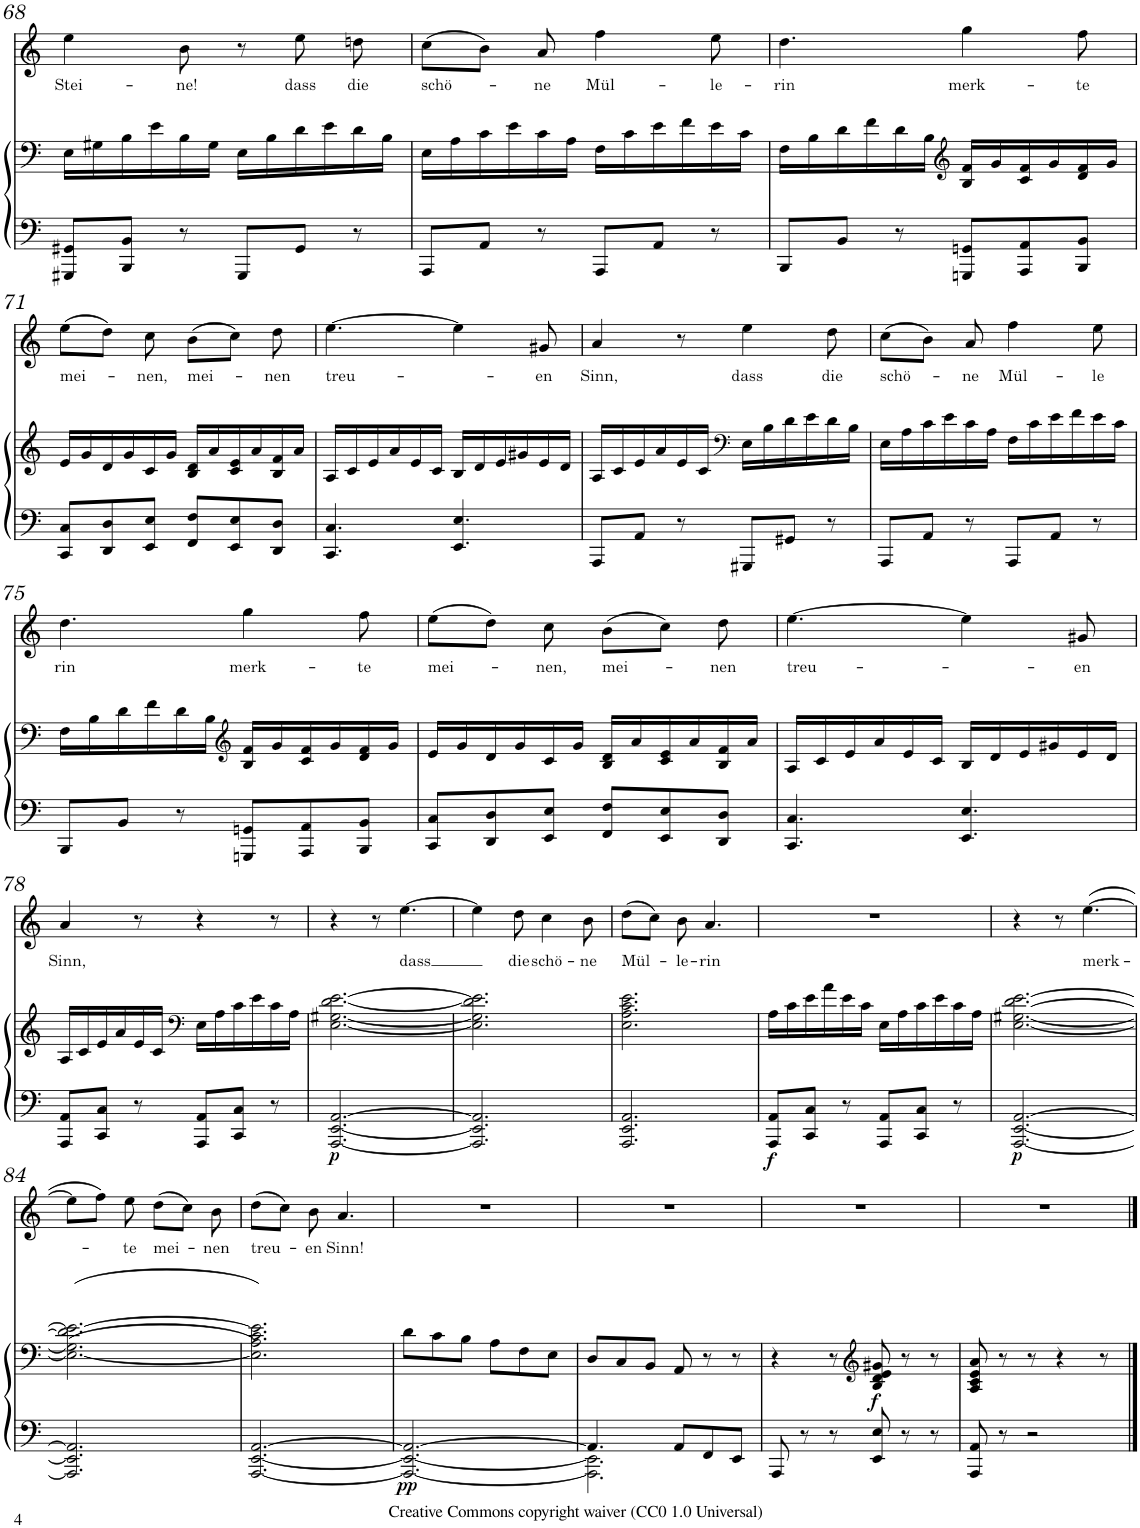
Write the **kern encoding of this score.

**kern	**kern	**dynam	**kern	**text
*part2	*part2	*part2	*part1	*part1
*staff3	*staff2	*staff2/3	*staff1	*staff1
*I"Piano	*	*	*I"Hautbois	*
*I'Pno	*	*	*	*
!!LO:PB:g=z
*clefF4	*clefF4	*	*clefG2	*
*k[]	*k[]	*	*k[]	*
*M6/8	*M6/8	*	*M6/8	*
=68	=68	=68	=68	=68
!	!	!	!	!LO:LY:b
8GGG#X/ 8GG#X/L	16E\LL	.	4ee\	Stei-
.	16G#X\	.	.	.
8BBB/ 8BB/J	16B\	.	.	.
.	16e\	.	.	.
!	!	!	!	!LO:LY:b
8r	16B\	.	8b\	-ne!
.	16G#\JJ	.	.	.
8GGG#/L	16E\LL	.	8r	.
.	16B\	.	.	.
!	!	!	!	!LO:LY:b
8GG#/J	16d\	.	8ee\	dass
.	16e\	.	.	.
!	!	!	!	!LO:LY:b
8r	16d\	.	8ddn\	die
.	16B\JJ	.	.	.
=69	=69	=69	=69	=69
!	!	!	!	!LO:LY:b
8AAA/L	16E\LL	.	(8cc\L	schö-
.	16A\	.	.	.
8AA/J	16c\	.	8b\J)	.
.	16e\	.	.	.
!	!	!	!	!LO:LY:b
8r	16c\	.	8a/	-ne
.	16A\JJ	.	.	.
!	!	!	!	!LO:LY:b
8AAA/L	16F\LL	.	4ff\	Mül-
.	16c\	.	.	.
8AA/J	16e\	.	.	.
.	16f\	.	.	.
!	!	!	!	!LO:LY:b
8r	16e\	.	8ee\	-le-
.	16c\JJ	.	.	.
=70	=70	=70	=70	=70
!	!	!	!	!LO:LY:b
8BBB/L	16F\LL	.	4.dd\	-rin
.	16B\	.	.	.
8BB/J	16d\	.	.	.
.	16f\	.	.	.
8r	16d\	.	.	.
.	16B\JJ	.	.	.
*	*clefG2	*	*	*
!	!	!	!	!LO:LY:b
8GGGn/ 8GGn/L	16B/ 16f/LL	.	4gg\	merk-
.	16g/	.	.	.
8AAA/ 8AA/	16c/ 16f/	.	.	.
.	16g/	.	.	.
!	!	!	!	!LO:LY:b
8BBB/ 8BB/J	16d/ 16f/	.	8ff\	-te
.	16g/JJ	.	.	.
!!LO:LB:g=z
=71	=71	=71	=71	=71
!	!	!	!	!LO:LY:b
8CC/ 8C/L	16e/LL	.	(8ee\L	mei-
.	16g/	.	.	.
8DD/ 8D/	16d/	.	8dd\J)	.
.	16g/	.	.	.
!	!	!	!	!LO:LY:b
8EE/ 8E/J	16c/	.	8cc\	-nen,
.	16g/JJ	.	.	.
!	!	!	!	!LO:LY:b
8FF/ 8F/L	16B/ 16d/LL	.	(8b\L	mei-
.	16a/	.	.	.
8EE/ 8E/	16c/ 16e/	.	8cc\J)	.
.	16a/	.	.	.
!	!	!	!	!LO:LY:b
8DD/ 8D/J	16B/ 16f/	.	8dd\	-nen
.	16a/JJ	.	.	.
=72	=72	=72	=72	=72
!	!	!	!	!LO:LY:b
4.CC/ 4.C/	16A/LL	.	[4.ee\	treu-
.	16c/	.	.	.
.	16e/	.	.	.
.	16a/	.	.	.
.	16e/	.	.	.
.	16c/JJ	.	.	.
4.EE/ 4.E/	16B/LL	.	4ee\]	.
.	16d/	.	.	.
.	16e/	.	.	.
.	16g#X/	.	.	.
!	!	!	!	!LO:LY:b
.	16e/	.	8g#X/	-en
.	16d/JJ	.	.	.
=73	=73	=73	=73	=73
!	!	!	!	!LO:LY:b
8AAA/L	16A/LL	.	4a/	Sinn,
.	16c/	.	.	.
8AA/J	16e/	.	.	.
.	16a/	.	.	.
8r	16e/	.	8r	.
.	16c/JJ	.	.	.
*	*clefF4	*	*	*
!	!	!	!	!LO:LY:b
8GGG#X/L	16E\LL	.	4ee\	dass
.	16B\	.	.	.
8GG#X/J	16d\	.	.	.
.	16e\	.	.	.
!	!	!	!	!LO:LY:b
8r	16d\	.	8dd\	die
.	16B\JJ	.	.	.
=74	=74	=74	=74	=74
!	!	!	!	!LO:LY:b
8AAA/L	16E\LL	.	(8cc\L	schö-
.	16A\	.	.	.
8AA/J	16c\	.	8b\J)	.
.	16e\	.	.	.
!	!	!	!	!LO:LY:b
8r	16c\	.	8a/	-ne
.	16A\JJ	.	.	.
!	!	!	!	!LO:LY:b
8AAA/L	16F\LL	.	4ff\	Mül-
.	16c\	.	.	.
8AA/J	16e\	.	.	.
.	16f\	.	.	.
!	!	!	!	!LO:LY:b
8r	16e\	.	8ee\	-le
.	16c\JJ	.	.	.
!!LO:LB:g=z
=75	=75	=75	=75	=75
!	!	!	!	!LO:LY:b
8BBB/L	16F\LL	.	4.dd\	rin
.	16B\	.	.	.
8BB/J	16d\	.	.	.
.	16f\	.	.	.
8r	16d\	.	.	.
.	16B\JJ	.	.	.
*	*clefG2	*	*	*
!	!	!	!	!LO:LY:b
8GGGn/ 8GGn/L	16B/ 16f/LL	.	4gg\	merk-
.	16g/	.	.	.
8AAA/ 8AA/	16c/ 16f/	.	.	.
.	16g/	.	.	.
!	!	!	!	!LO:LY:b
8BBB/ 8BB/J	16d/ 16f/	.	8ff\	-te
.	16g/JJ	.	.	.
=76	=76	=76	=76	=76
!	!	!	!	!LO:LY:b
8CC/ 8C/L	16e/LL	.	(8ee\L	mei-
.	16g/	.	.	.
8DD/ 8D/	16d/	.	8dd\J)	.
.	16g/	.	.	.
!	!	!	!	!LO:LY:b
8EE/ 8E/J	16c/	.	8cc\	-nen,
.	16g/JJ	.	.	.
!	!	!	!	!LO:LY:b
8FF/ 8F/L	16B/ 16d/LL	.	(8b\L	mei-
.	16a/	.	.	.
8EE/ 8E/	16c/ 16e/	.	8cc\J)	.
.	16a/	.	.	.
!	!	!	!	!LO:LY:b
8DD/ 8D/J	16B/ 16f/	.	8dd\	-nen
.	16a/JJ	.	.	.
=77	=77	=77	=77	=77
!	!	!	!	!LO:LY:b
4.CC/ 4.C/	16A/LL	.	[4.ee\	treu-
.	16c/	.	.	.
.	16e/	.	.	.
.	16a/	.	.	.
.	16e/	.	.	.
.	16c/JJ	.	.	.
4.EE/ 4.E/	16B/LL	.	4ee\]	.
.	16d/	.	.	.
.	16e/	.	.	.
.	16g#X/	.	.	.
!	!	!	!	!LO:LY:b
.	16e/	.	8g#X/	-en
.	16d/JJ	.	.	.
!!LO:LB:g=z
=78	=78	=78	=78	=78
!	!	!	!	!LO:LY:b
8AAA/ 8AA/L	16A/LL	.	4a/	Sinn,
.	16c/	.	.	.
8CC/ 8C/J	16e/	.	.	.
.	16a/	.	.	.
8r	16e/	.	8r	.
.	16c/JJ	.	.	.
*	*clefF4	*	*	*
8AAA/ 8AA/L	16E\LL	.	4r	.
.	16A\	.	.	.
8CC/ 8C/J	16c\	.	.	.
.	16e\	.	.	.
8r	16c\	.	8r	.
.	16A\JJ	.	.	.
=79	=79	=79	=79	=79
!	!	!LO:DY:b=2	!	!
[2.AAA/ [2.EE/ [2.AA/	[2.E\ [<2.G#X\ [<2.d\ [2.e\	p	4r	.
.	.	.	8r	.
!	!	!	!	!LO:LY:b
.	.	.	[4.ee\	dass
=80	=80	=80	=80	=80
2.AAA/] 2.EE/] 2.AA/]	2.E\] 2.G#\] 2.d\] 2.e\]	.	4ee\]	.
!	!	!	!	!LO:LY:b
.	.	.	8dd\	die
!	!	!	!	!LO:LY:b
.	.	.	4cc\	schö-
!	!	!	!	!LO:LY:b
.	.	.	8b\	-ne
=81	=81	=81	=81	=81
!	!	!	!	!LO:LY:b
2.AAA/ 2.EE/ 2.AA/	2.E\ 2.A\ 2.c\ 2.e\	.	(8dd\L	Mül-
.	.	.	8cc\J)	.
!	!	!	!	!LO:LY:b
.	.	.	8b\	-le-
!	!	!	!	!LO:LY:b
.	.	.	4.a/	-rin
=82	=82	=82	=82	=82
!	!	!LO:DY:b=2	!	!
8AAA/ 8AA/L	16A\LL	f	2.r	.
.	16c\	.	.	.
8CC/ 8C/J	16e\	.	.	.
.	16a\	.	.	.
8r	16e\	.	.	.
.	16c\JJ	.	.	.
8AAA/ 8AA/L	16E\LL	.	.	.
.	16A\	.	.	.
8CC/ 8C/J	16c\	.	.	.
.	16e\	.	.	.
8r	16c\	.	.	.
.	16A\JJ	.	.	.
=83	=83	=83	=83	=83
!	!	!LO:DY:b=2	!	!
[2.AAA/ [2.EE/ [2.AA/	[2.E\ [<2.G#X\ [>2.d\ [2.e\	p	4r	.
.	.	.	8r	.
!	!	!	!	!LO:LY:b
.	.	.	([4.ee\	merk-
!!LO:LB:g=z
=84	=84	=84	=84	=84
2.AAA/] 2.EE/] 2.AA/]	(>(2.E\_ 2.G#\] 2.d\] 2.e\_	.	8ee\L]	.
.	.	.	8ff\J)	.
!	!	!	!	!LO:LY:b
.	.	.	8ee\	-te
!	!	!	!	!LO:LY:b
.	.	.	(8dd\L	mei-
.	.	.	8cc\J)	.
!	!	!	!	!LO:LY:b
.	.	.	8b\	-nen
=85	=85	=85	=85	=85
!	!	!	!	!LO:LY:b
[2.AAA/ [2.EE/ [2.AA/	2.E\] 2.A\ 2.c\ 2.e\]))	.	(8dd\L	treu-
.	.	.	8cc\J)	.
!	!	!	!	!LO:LY:b
.	.	.	8b\	-en
!	!	!	!	!LO:LY:b
.	.	.	4.a/	Sinn!
=86	=86	=86	=86	=86
!	!	!LO:DY:b=2	!	!
2.AAA/_ 2.EE/_ 2.AA/_	8d\L	pp	2.r	.
.	8c\	.	.	.
.	8B\J	.	.	.
.	8A\L	.	.	.
.	8F\	.	.	.
.	8E\J	.	.	.
=87	=87	=87	=87	=87
*^	*	*	*	*
4.AA/]	2.AAA\] 2.EE\]	8D/L	.	2.r	.
.	.	8C/	.	.	.
.	.	8BB/J	.	.	.
8AA/L	.	8AA/	.	.	.
8FF/	.	8r	.	.	.
8EE/J	.	8r	.	.	.
*v	*v	*	*	*	*
=88	=88	=88	=88	=88
8AAA/	4r	.	2.r	.
8r	.	.	.	.
8r	8r	.	.	.
*	*clefG2	*	*	*
!	!	!LO:DY:b	!	!
8EE/ 8E/	8B/ 8d/ 8e/ 8g#X/	f	.	.
8r	8r	.	.	.
8r	8r	.	.	.
=89	=89	=89	=89	=89
8AAA/ 8AA/	8A/ 8c/ 8e/ 8a/	.	2.r	.
8r	8r	.	.	.
2r	8r	.	.	.
.	4r	.	.	.
.	8r	.	.	.
==	==	==	==	==
*-	*-	*-	*-	*-
